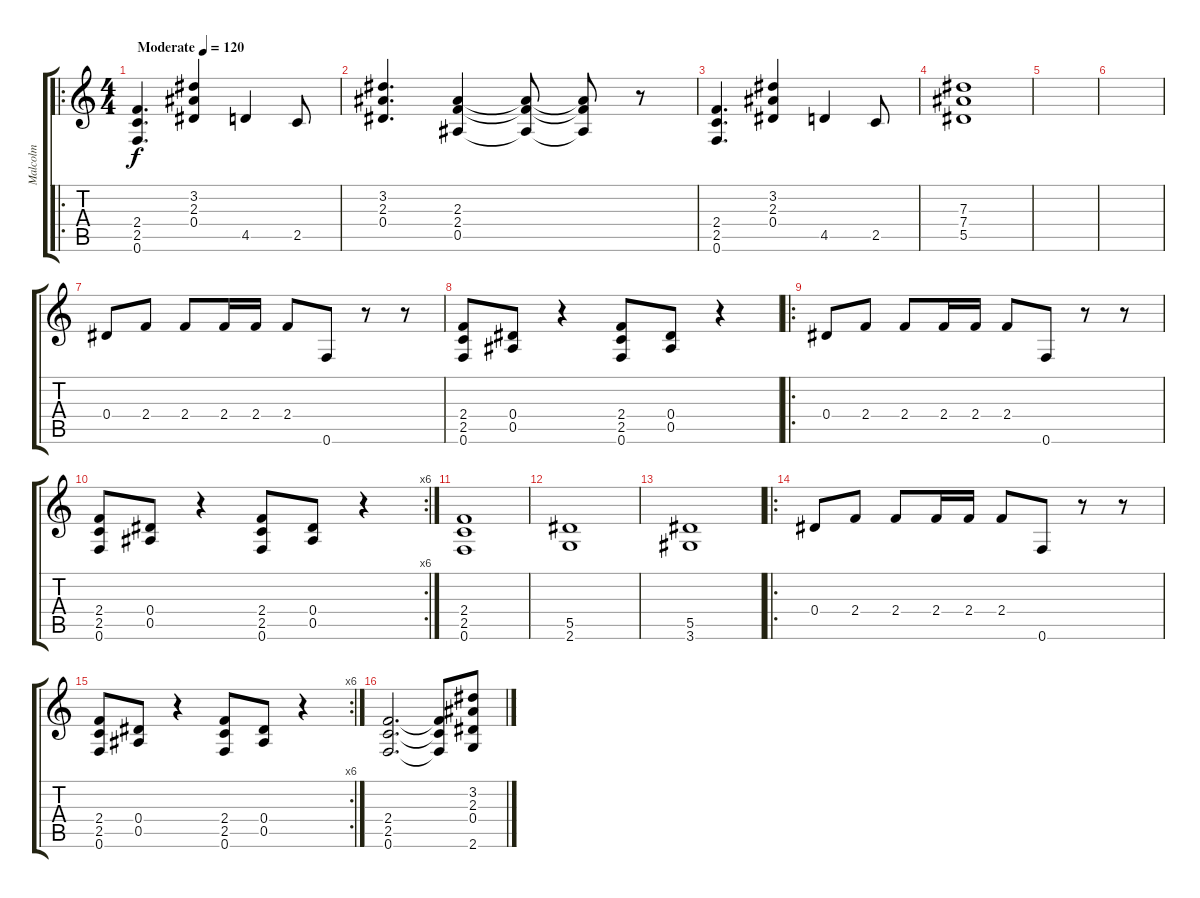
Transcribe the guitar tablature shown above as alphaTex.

\track ("Malcolm" "Malcolm") {instrument overdrivenguitar}
\staff {score tabs}
\tuning (F4 C4 Ab3 Eb3 Bb2 F2) {hide}
\ro
\ts (4 4)
\tempo (120 "Moderate")
\clef g2
\ks c
(2.4 2.5 0.6).4{d dy f instrument overdrivenguitar} (3.2 2.3 0.4).4 4.5.4 2.5.8 |
(3.2 2.3 0.4).4{d} (2.3 2.4 0.5).4 (2.3{t} 2.4{t} 0.5{t}).8 (2.3{t} 2.4{t} 0.5{t}).8 r.8 |
(2.4 2.5 0.6).4{d} (3.2 2.3 0.4).4 4.5.4 2.5.8 |
(7.3 7.4 5.5).1 |
|
|
0.4.8 2.4.8 2.4.8 2.4.16 2.4.16 2.4.8 0.6.8 r.8 r.8 |
(2.4 2.5 0.6).8 (0.4 0.5).8 r.4 (2.4 2.5 0.6).8 (0.4 0.5).8 r.4 |
\ro
0.4.8 2.4.8 2.4.8 2.4.16 2.4.16 2.4.8 0.6.8 r.8 r.8 |
\rc 6
(2.4 2.5 0.6).8 (0.4 0.5).8 r.4 (2.4 2.5 0.6).8 (0.4 0.5).8 r.4 |
(2.4 2.5 0.6).1 |
(5.5 2.6).1 |
(5.5 3.6).1 |
\ro
0.4.8 2.4.8 2.4.8 2.4.16 2.4.16 2.4.8 0.6.8 r.8 r.8 |
\rc 6
(2.4 2.5 0.6).8 (0.4 0.5).8 r.4 (2.4 2.5 0.6).8 (0.4 0.5).8 r.4 |
(2.4 2.5 0.6).2{d} (2.4{t} 2.5{t} 0.6{t}).8 (3.2 2.3 0.4 2.6).8
